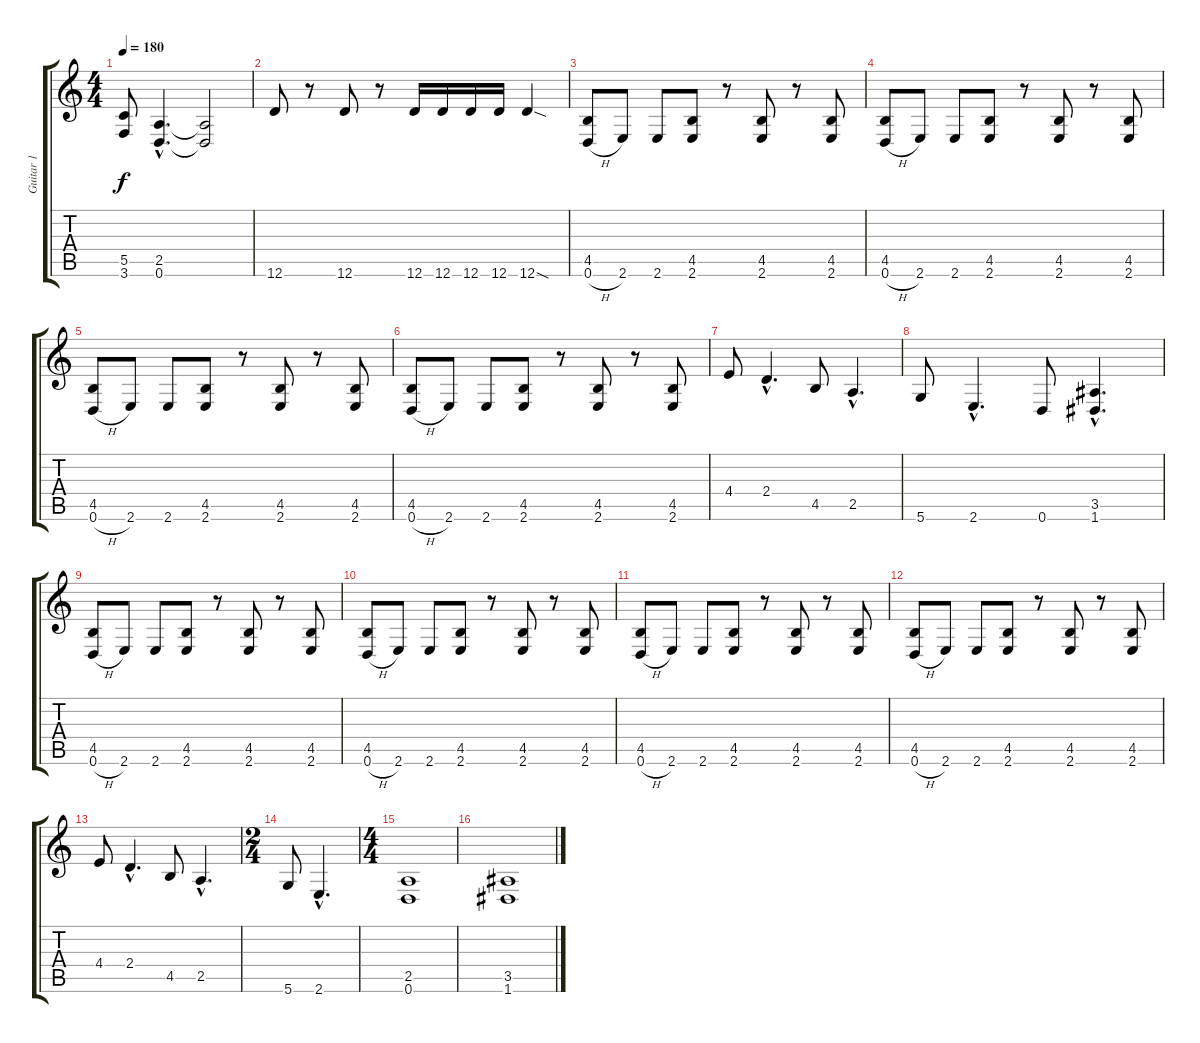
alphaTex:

\track ("Guitar 1" "Guitar 1") {instrument distortionguitar}
\staff {score tabs}
\tuning (D4 A3 F3 C3 G2 D2) {hide}
\ts (4 4)
\tempo 180
\clef g2
\ks c
(5.5 3.6).8{dy f} (2.5{hac} 0.6{hac}).4{d} (2.5{t} 0.6{t}).2 |
12.6.8 r.8 12.6.8 r.8 12.6.16 12.6.16 12.6.16 12.6.16 12.6{sod}.4 |
(4.5 0.6{h}).8 2.6.8 2.6.8 (4.5 2.6).8 r.8 (4.5 2.6).8 r.8 (4.5 2.6).8 |
(4.5 0.6{h}).8 2.6.8 2.6.8 (4.5 2.6).8 r.8 (4.5 2.6).8 r.8 (4.5 2.6).8 |
(4.5 0.6{h}).8 2.6.8 2.6.8 (4.5 2.6).8 r.8 (4.5 2.6).8 r.8 (4.5 2.6).8 |
(4.5 0.6{h}).8 2.6.8 2.6.8 (4.5 2.6).8 r.8 (4.5 2.6).8 r.8 (4.5 2.6).8 |
4.4.8 2.4{hac}.4{d} 4.5.8 2.5{hac}.4{d} |
5.6.8 2.6{hac}.4{d} 0.6.8 (3.5{hac} 1.6{hac}).4{d} |
(4.5 0.6{h}).8 2.6.8 2.6.8 (4.5 2.6).8 r.8 (4.5 2.6).8 r.8 (4.5 2.6).8 |
(4.5 0.6{h}).8 2.6.8 2.6.8 (4.5 2.6).8 r.8 (4.5 2.6).8 r.8 (4.5 2.6).8 |
(4.5 0.6{h}).8 2.6.8 2.6.8 (4.5 2.6).8 r.8 (4.5 2.6).8 r.8 (4.5 2.6).8 |
(4.5 0.6{h}).8 2.6.8 2.6.8 (4.5 2.6).8 r.8 (4.5 2.6).8 r.8 (4.5 2.6).8 |
4.4.8 2.4{hac}.4{d} 4.5.8 2.5{hac}.4{d} |
\ts (2 4)
5.6.8 2.6{hac}.4{d} |
\ts (4 4)
(2.5 0.6).1 |
(3.5 1.6).1
